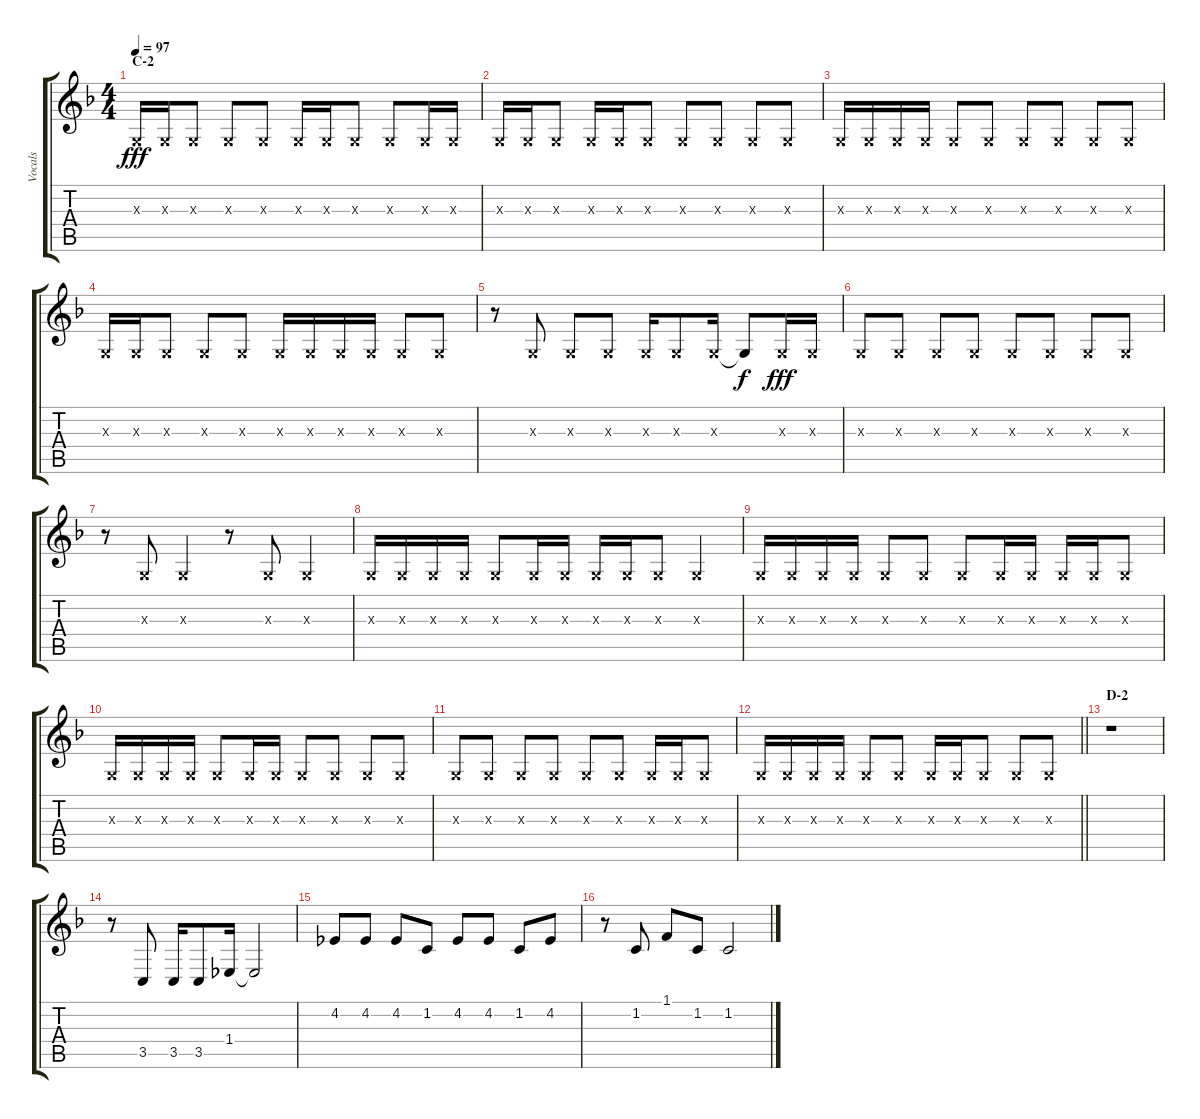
\track ("Vocals" "Vocals") {instrument voiceoohs}
\staff {score tabs}
\tuning (E4 B3 G3 D3 A2 E2) {hide}
\ts (4 4)
\section ("" "C-2")
\tempo 97
\clef g2
\ks f
0.3{x}.16{dy fff} 0.3{x}.16 0.3{x}.8 0.3{x}.8 0.3{x}.8 0.3{x}.16 0.3{x}.16 0.3{x}.8 0.3{x}.8 0.3{x}.16 0.3{x}.16 |
0.3{x}.16 0.3{x}.16 0.3{x}.8 0.3{x}.16 0.3{x}.16 0.3{x}.8 0.3{x}.8 0.3{x}.8 0.3{x}.8 0.3{x}.8 |
0.3{x}.16 0.3{x}.16 0.3{x}.16 0.3{x}.16 0.3{x}.8 0.3{x}.8 0.3{x}.8 0.3{x}.8 0.3{x}.8 0.3{x}.8 |
0.3{x}.16 0.3{x}.16 0.3{x}.8 0.3{x}.8 0.3{x}.8 0.3{x}.16 0.3{x}.16 0.3{x}.16 0.3{x}.16 0.3{x}.8 0.3{x}.8 |
r.8 0.3{x}.8 0.3{x}.8 0.3{x}.8 0.3{x}.16 0.3{x}.8 0.3{x}.16 0.3{t}.8{dy f} 0.3{x}.16{dy fff} 0.3{x}.16 |
0.3{x}.8 0.3{x}.8 0.3{x}.8 0.3{x}.8 0.3{x}.8 0.3{x}.8 0.3{x}.8 0.3{x}.8 |
r.8 0.3{x}.8 0.3{x}.4 r.8 0.3{x}.8 0.3{x}.4 |
0.3{x}.16 0.3{x}.16 0.3{x}.16 0.3{x}.16 0.3{x}.8 0.3{x}.16 0.3{x}.16 0.3{x}.16 0.3{x}.16 0.3{x}.8 0.3{x}.4 |
0.3{x}.16 0.3{x}.16 0.3{x}.16 0.3{x}.16 0.3{x}.8 0.3{x}.8 0.3{x}.8 0.3{x}.16 0.3{x}.16 0.3{x}.16 0.3{x}.16 0.3{x}.8 |
0.3{x}.16 0.3{x}.16 0.3{x}.16 0.3{x}.16 0.3{x}.8 0.3{x}.16 0.3{x}.16 0.3{x}.8 0.3{x}.8 0.3{x}.8 0.3{x}.8 |
0.3{x}.8 0.3{x}.8 0.3{x}.8 0.3{x}.8 0.3{x}.8 0.3{x}.8 0.3{x}.16 0.3{x}.16 0.3{x}.8 |
\barLineRight lightlight
0.3{x}.16 0.3{x}.16 0.3{x}.16 0.3{x}.16 0.3{x}.8 0.3{x}.8 0.3{x}.16 0.3{x}.16 0.3{x}.8 0.3{x}.8 0.3{x}.8 |
\section ("" "D-2")
r.1 |
r.8 3.5.8 3.5.16 3.5.8 1.4.16 1.4{t}.2 |
4.2.8 4.2.8 4.2.8 1.2.8 4.2.8 4.2.8 1.2.8 4.2.8 |
r.8 1.2.8 1.1.8 1.2.8 1.2.2
